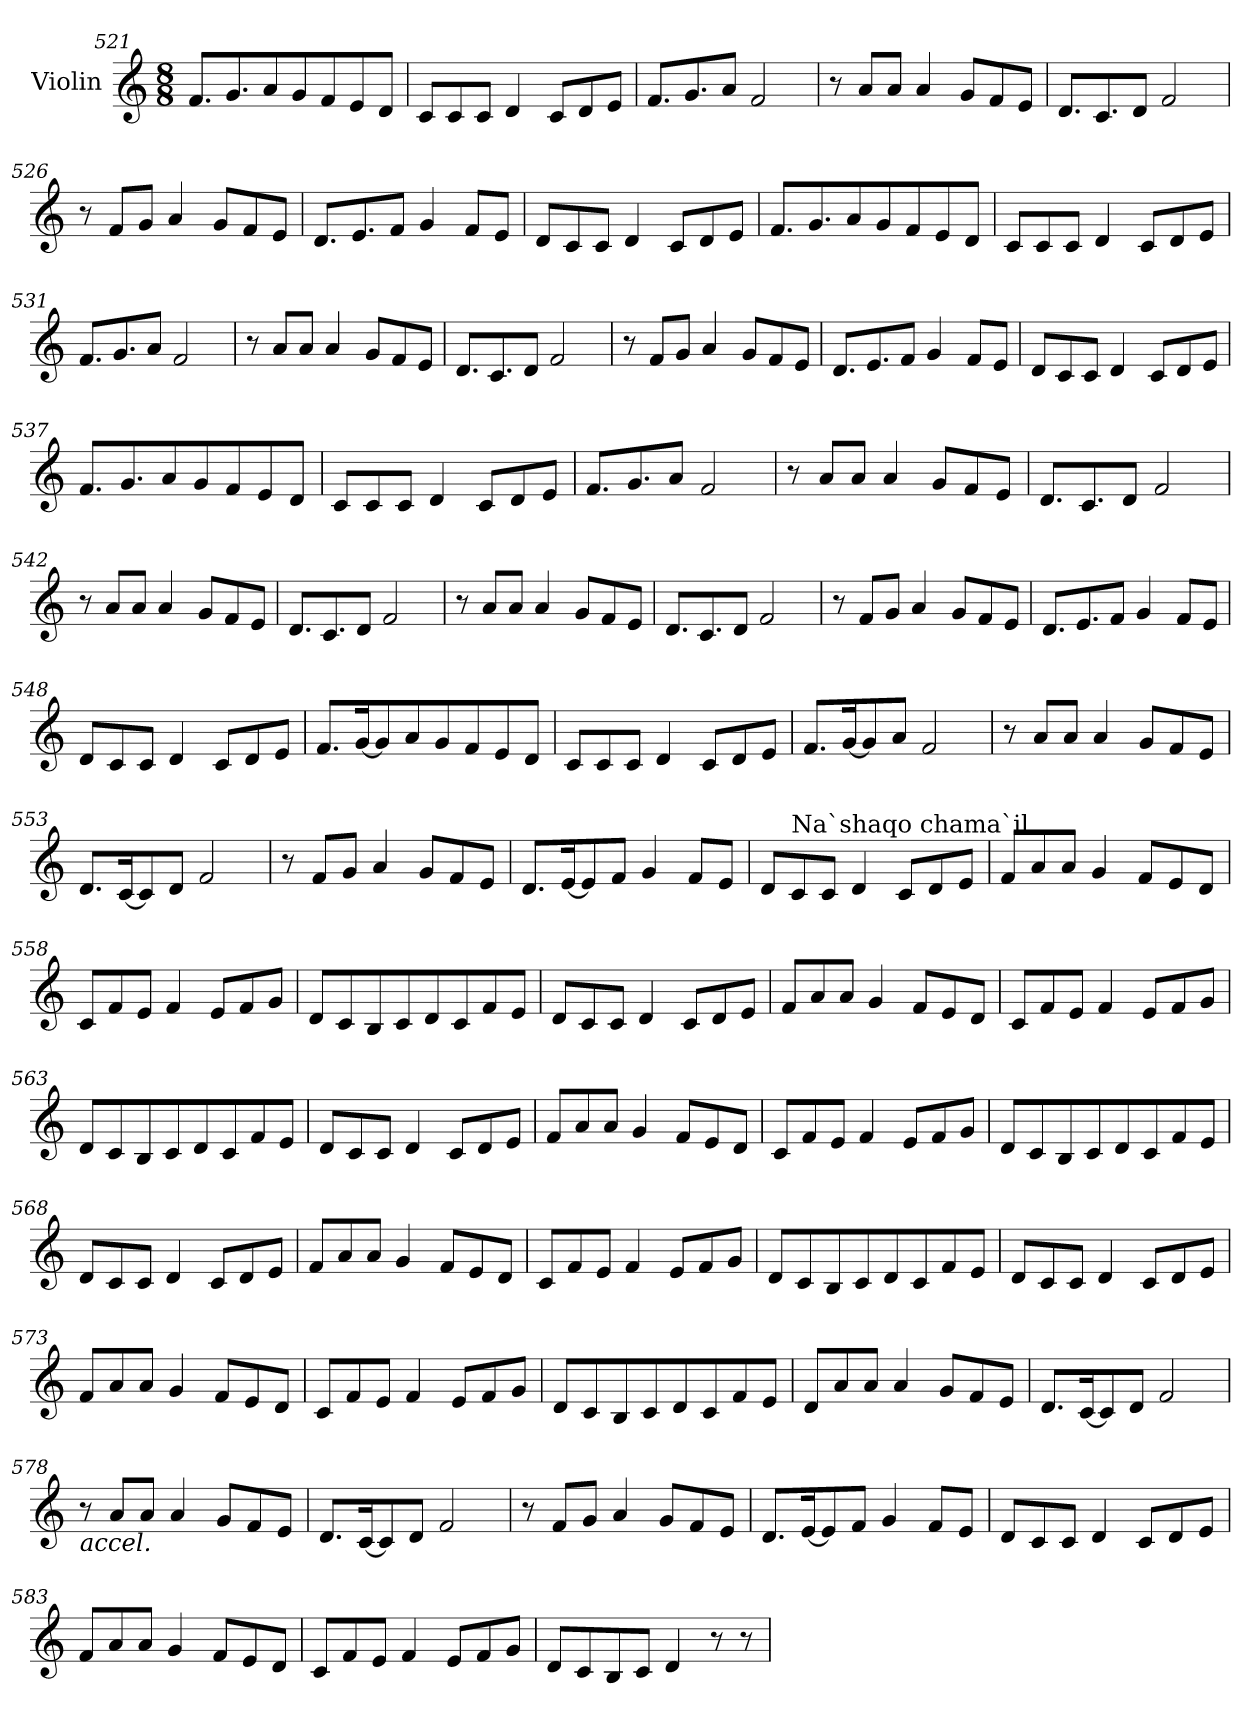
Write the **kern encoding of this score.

**kern
*part1
*staff1
*I"Violin
*clefG2
*k[]
*M8/8
=521
8.f/L
8.g/
8a/
8g/
8f/
8e/
8d/J
=522
8c/L
8c/
8c/J
4d/
8c/L
8d/
8e/J
=523
8.f/L
8.g/
8a/J
2f/
!!LO:LB:g=z
=524
8r
8a/L
8a/J
4a/
8g/L
8f/
8e/J
=525
8.d/L
8.c/
8d/J
2f/
=526
8r
8f/L
8g/J
4a/
8g/L
8f/
8e/J
=527
8.d/L
8.e/
8f/J
4g/
8f/L
8e/J
!!LO:LB:g=z
=528
8d/L
8c/
8c/J
4d/
8c/L
8d/
8e/J
=529
8.f/L
8.g/
8a/
8g/
8f/
8e/
8d/J
=530
8c/L
8c/
8c/J
4d/
8c/L
8d/
8e/J
=531
8.f/L
8.g/
8a/J
2f/
!!LO:LB:g=z
=532
8r
8a/L
8a/J
4a/
8g/L
8f/
8e/J
=533
8.d/L
8.c/
8d/J
2f/
=534
8r
8f/L
8g/J
4a/
8g/L
8f/
8e/J
=535
8.d/L
8.e/
8f/J
4g/
8f/L
8e/J
!!LO:LB:g=z
=536
8d/L
8c/
8c/J
4d/
8c/L
8d/
8e/J
=537
8.f/L
8.g/
8a/
8g/
8f/
8e/
8d/J
=538
8c/L
8c/
8c/J
4d/
8c/L
8d/
8e/J
=539
8.f/L
8.g/
8a/J
2f/
!!LO:LB:g=z
=540
8r
8a/L
8a/J
4a/
8g/L
8f/
8e/J
=541
8.d/L
8.c/
8d/J
2f/
=542
8r
8a/L
8a/J
4a/
8g/L
8f/
8e/J
=543
8.d/L
8.c/
8d/J
2f/
=544
8r
8a/L
8a/J
4a/
8g/L
8f/
8e/J
!!LO:LB:g=z
=545
8.d/L
8.c/
8d/J
2f/
=546
8r
8f/L
8g/J
4a/
8g/L
8f/
8e/J
=547
8.d/L
8.e/
8f/J
4g/
8f/L
8e/J
=548
8d/L
8c/
8c/J
4d/
8c/L
8d/
8e/J
!!LO:LB:g=z
=549
8.f/L
[16g/K
8g/]
8a/
8g/
8f/
8e/
8d/J
=550
8c/L
8c/
8c/J
4d/
8c/L
8d/
8e/J
=551
8.f/L
[16g/K
8g/]
8a/J
2f/
=552
8r
8a/L
8a/J
4a/
8g/L
8f/
8e/J
!!LO:PB:g=z
=553
8.d/L
[16c/K
8c/]
8d/J
2f/
=554
8r
8f/L
8g/J
4a/
8g/L
8f/
8e/J
=555
8.d/L
[16e/K
8e/]
8f/J
4g/
8f/L
8e/J
=556
8d/L
!LO:TX:a:t=Na`shaqo chama`il
8c/
8c/J
4d/
8c/L
8d/
8e/J
!!LO:LB:g=z
=557
8f/L
8a/
8a/J
4g/
8f/L
8e/
8d/J
=558
8c/L
8f/
8e/J
4f/
8e/L
8f/
8g/J
=559
8d/L
8c/
8B/
8c/
8d/
8c/
8f/
8e/J
=560
8d/L
8c/
8c/J
4d/
8c/L
8d/
8e/J
!!LO:LB:g=z
=561
8f/L
8a/
8a/J
4g/
8f/L
8e/
8d/J
=562
8c/L
8f/
8e/J
4f/
8e/L
8f/
8g/J
=563
8d/L
8c/
8B/
8c/
8d/
8c/
8f/
8e/J
=564
8d/L
8c/
8c/J
4d/
8c/L
8d/
8e/J
!!LO:LB:g=z
=565
8f/L
8a/
8a/J
4g/
8f/L
8e/
8d/J
=566
8c/L
8f/
8e/J
4f/
8e/L
8f/
8g/J
=567
8d/L
8c/
8B/
8c/
8d/
8c/
8f/
8e/J
=568
8d/L
8c/
8c/J
4d/
8c/L
8d/
8e/J
!!LO:LB:g=z
=569
8f/L
8a/
8a/J
4g/
8f/L
8e/
8d/J
=570
8c/L
8f/
8e/J
4f/
8e/L
8f/
8g/J
=571
8d/L
8c/
8B/
8c/
8d/
8c/
8f/
8e/J
=572
8d/L
8c/
8c/J
4d/
8c/L
8d/
8e/J
!!LO:LB:g=z
=573
8f/L
8a/
8a/J
4g/
8f/L
8e/
8d/J
=574
8c/L
8f/
8e/J
4f/
8e/L
8f/
8g/J
=575
8d/L
8c/
8B/
8c/
8d/
8c/
8f/
8e/J
=576
8d/L
8a/
8a/J
4a/
8g/L
8f/
8e/J
!!LO:LB:g=z
=577
8.d/L
[16c/K
8c/]
8d/J
2f/
=578
!LO:TX:b:i:t=accel.
8r
8a/L
8a/J
4a/
8g/L
8f/
8e/J
=579
8.d/L
[16c/K
8c/]
8d/J
2f/
=580
8r
8f/L
8g/J
4a/
8g/L
8f/
8e/J
!!LO:LB:g=z
=581
8.d/L
[16e/K
8e/]
8f/J
4g/
8f/L
8e/J
=582
8d/L
8c/
8c/J
4d/
8c/L
8d/
8e/J
=583
8f/L
8a/
8a/J
4g/
8f/L
8e/
8d/J
=584
8c/L
8f/
8e/J
4f/
8e/L
8f/
8g/J
!!LO:PB:g=z
=585
8d/L
8c/
8B/
8c/J
4d/
8r
8r
=
*-
